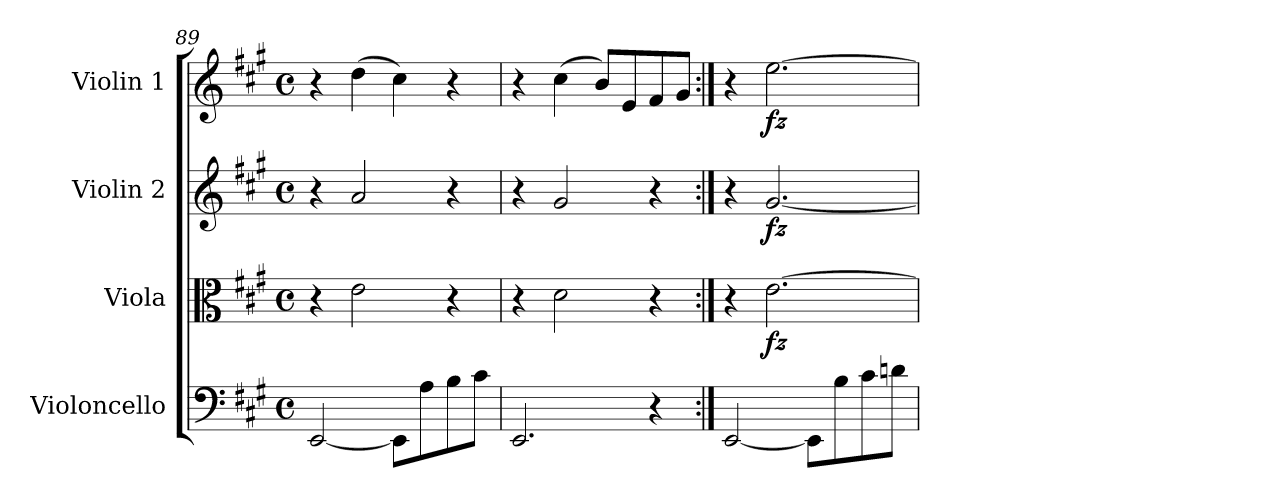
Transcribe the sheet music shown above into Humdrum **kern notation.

**kern	**kern	**dynam	**kern	**dynam	**kern	**dynam
*part4	*part3	*part3	*part2	*part2	*part1	*part1
*staff4	*staff3	*staff3	*staff2	*staff2	*staff1	*staff1
*I"Violoncello	*I"Viola	*	*I"Violin 2	*	*I"Violin 1	*
*I'Vc	*I'Vla	*	*I'Vln	*	*I'Vln	*
*clefF4	*clefC3	*	*clefG2	*	*clefG2	*
*k[f#c#g#]	*k[f#c#g#]	*	*k[f#c#g#]	*	*k[f#c#g#]	*
*M4/4	*M4/4	*	*M4/4	*	*M4/4	*
*met(c)	*met(c)	*	*met(c)	*	*met(c)	*
=89X5	=89X5	=89X5	=89X5	=89X5	=89X5	=89X5
[2EE/	4r	.	4r	.	4r	.
.	2e\	.	2a/	.	(4dd\	.
8EE\L]	.	.	.	.	4cc#\)	.
8A\	.	.	.	.	.	.
8B\	4r	.	4r	.	4r	.
8c#\J	.	.	.	.	.	.
=89X6	=89X6	=89X6	=89X6	=89X6	=89X6	=89X6
2.EE/	4r	.	4r	.	4r	.
.	2d\	.	2g#/	.	(4cc#\	.
.	.	.	.	.	8b/L)	.
.	.	.	.	.	8e/	.
4r	4r	.	4r	.	8f#/	.
.	.	.	.	.	8g#/J	.
!!LO:LB:g=z
=90:|!	=90:|!	=90:|!	=90:|!	=90:|!	=90:|!	=90:|!
[2EE/	4r	.	4r	.	4r	.
!	!	!LO:DY:b	!	!LO:DY:b	!	!LO:DY:b
.	[2.e\	fz	[2.g#/	fz	[2.ee\	fz
8EE\L]	.	.	.	.	.	.
8B\	.	.	.	.	.	.
8c#\	.	.	.	.	.	.
8dn\J	.	.	.	.	.	.
=	=	=	=	=	=	=
*-	*-	*-	*-	*-	*-	*-
